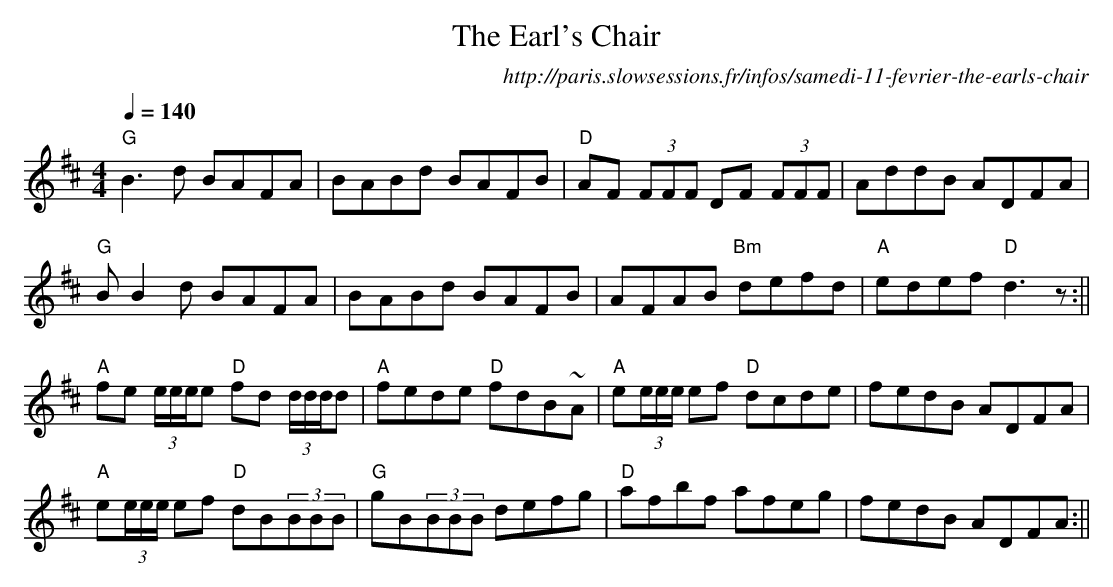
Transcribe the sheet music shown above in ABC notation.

X:1
T:Earl's Chair, The
O:http://paris.slowsessions.fr/infos/samedi-11-fevrier-the-earls-chair
M:4/4
L:1/8
Q:1/4=140
K:Dmaj
"G"B3d BAFA | BABd BAFB| "D"AF (3FFF DF (3FFF | AddB ADFA |
"G"BB2d BAFA | BABd BAFB | AFAB "Bm"defd |"A"edef "D"d3z:||
"A"fe (3e/e/e/e "D"fd (3d/d/d/d| "A"fede "D"fdB~A | "A"e(3e/e/e/ ef "D"dcde | fedB ADFA |
"A"e(3e/e/e/ ef "D"dB(3BBB | "G"gB(3BBB defg |"D"afbf afeg| fedB ADFA :||
